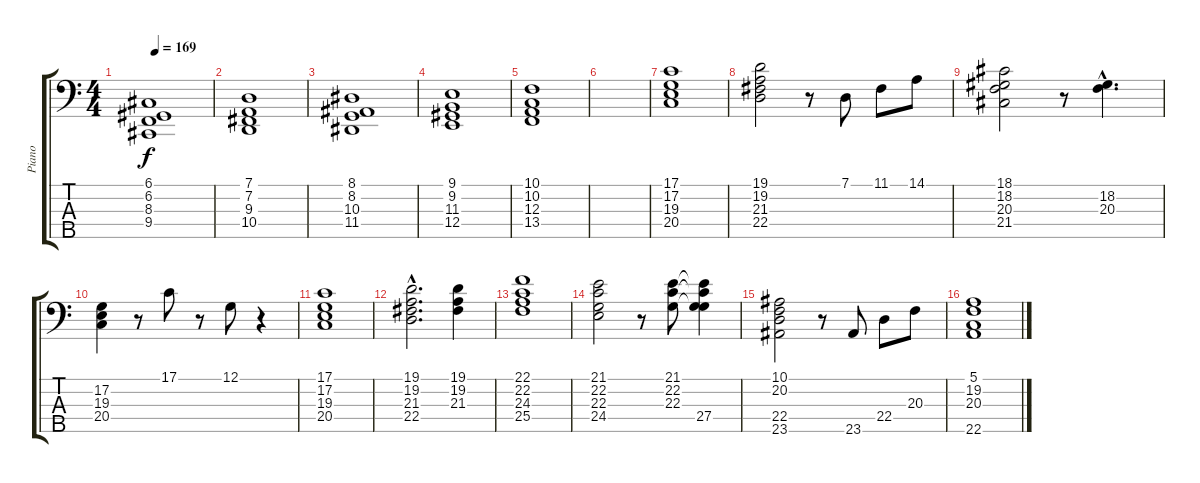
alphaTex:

\track ("Piano" "Piano") {instrument electricgrandpiano}
\staff {score tabs}
\tuning (G2 D2 A1 E1 B0) {hide}
\ts (4 4)
\tempo 169
\clef f4
\ks c
(6.1 6.2 8.3 9.4).1{dy f instrument electricgrandpiano} |
(7.1 7.2 9.3 10.4).1 |
(8.1 8.2 10.3 11.4).1 |
(9.1 9.2 11.3 12.4).1 |
(10.1 10.2 12.3 13.4).1 |
|
(17.1 17.2 19.3 20.4).1 |
(19.1 19.2 21.3 22.4).2 r.8 7.1.8 11.1.8 14.1.8 |
(18.1 18.2 20.3 21.4).2 r.8 (18.2{hac} 20.3{hac}).4{d} |
(17.2 19.3 20.4).4 r.8 17.1.8 r.8 12.1.8 r.4 |
(17.1 17.2 19.3 20.4).1 |
(19.1{hac} 19.2{hac} 21.3{hac} 22.4{hac}).2{d} (19.1 19.2 21.3).4 |
(22.1 22.2 24.3 25.4).1 |
(21.1 22.2 22.3 24.4).2 r.8 (21.1 22.2 22.3).8 (21.1{t} 22.2{t} 22.3{t} 27.4).4 |
(10.1 20.2 22.4 23.5).2 r.8 23.5.8 22.4.8 20.3.8 |
(5.1 19.2 20.3 22.5).1
